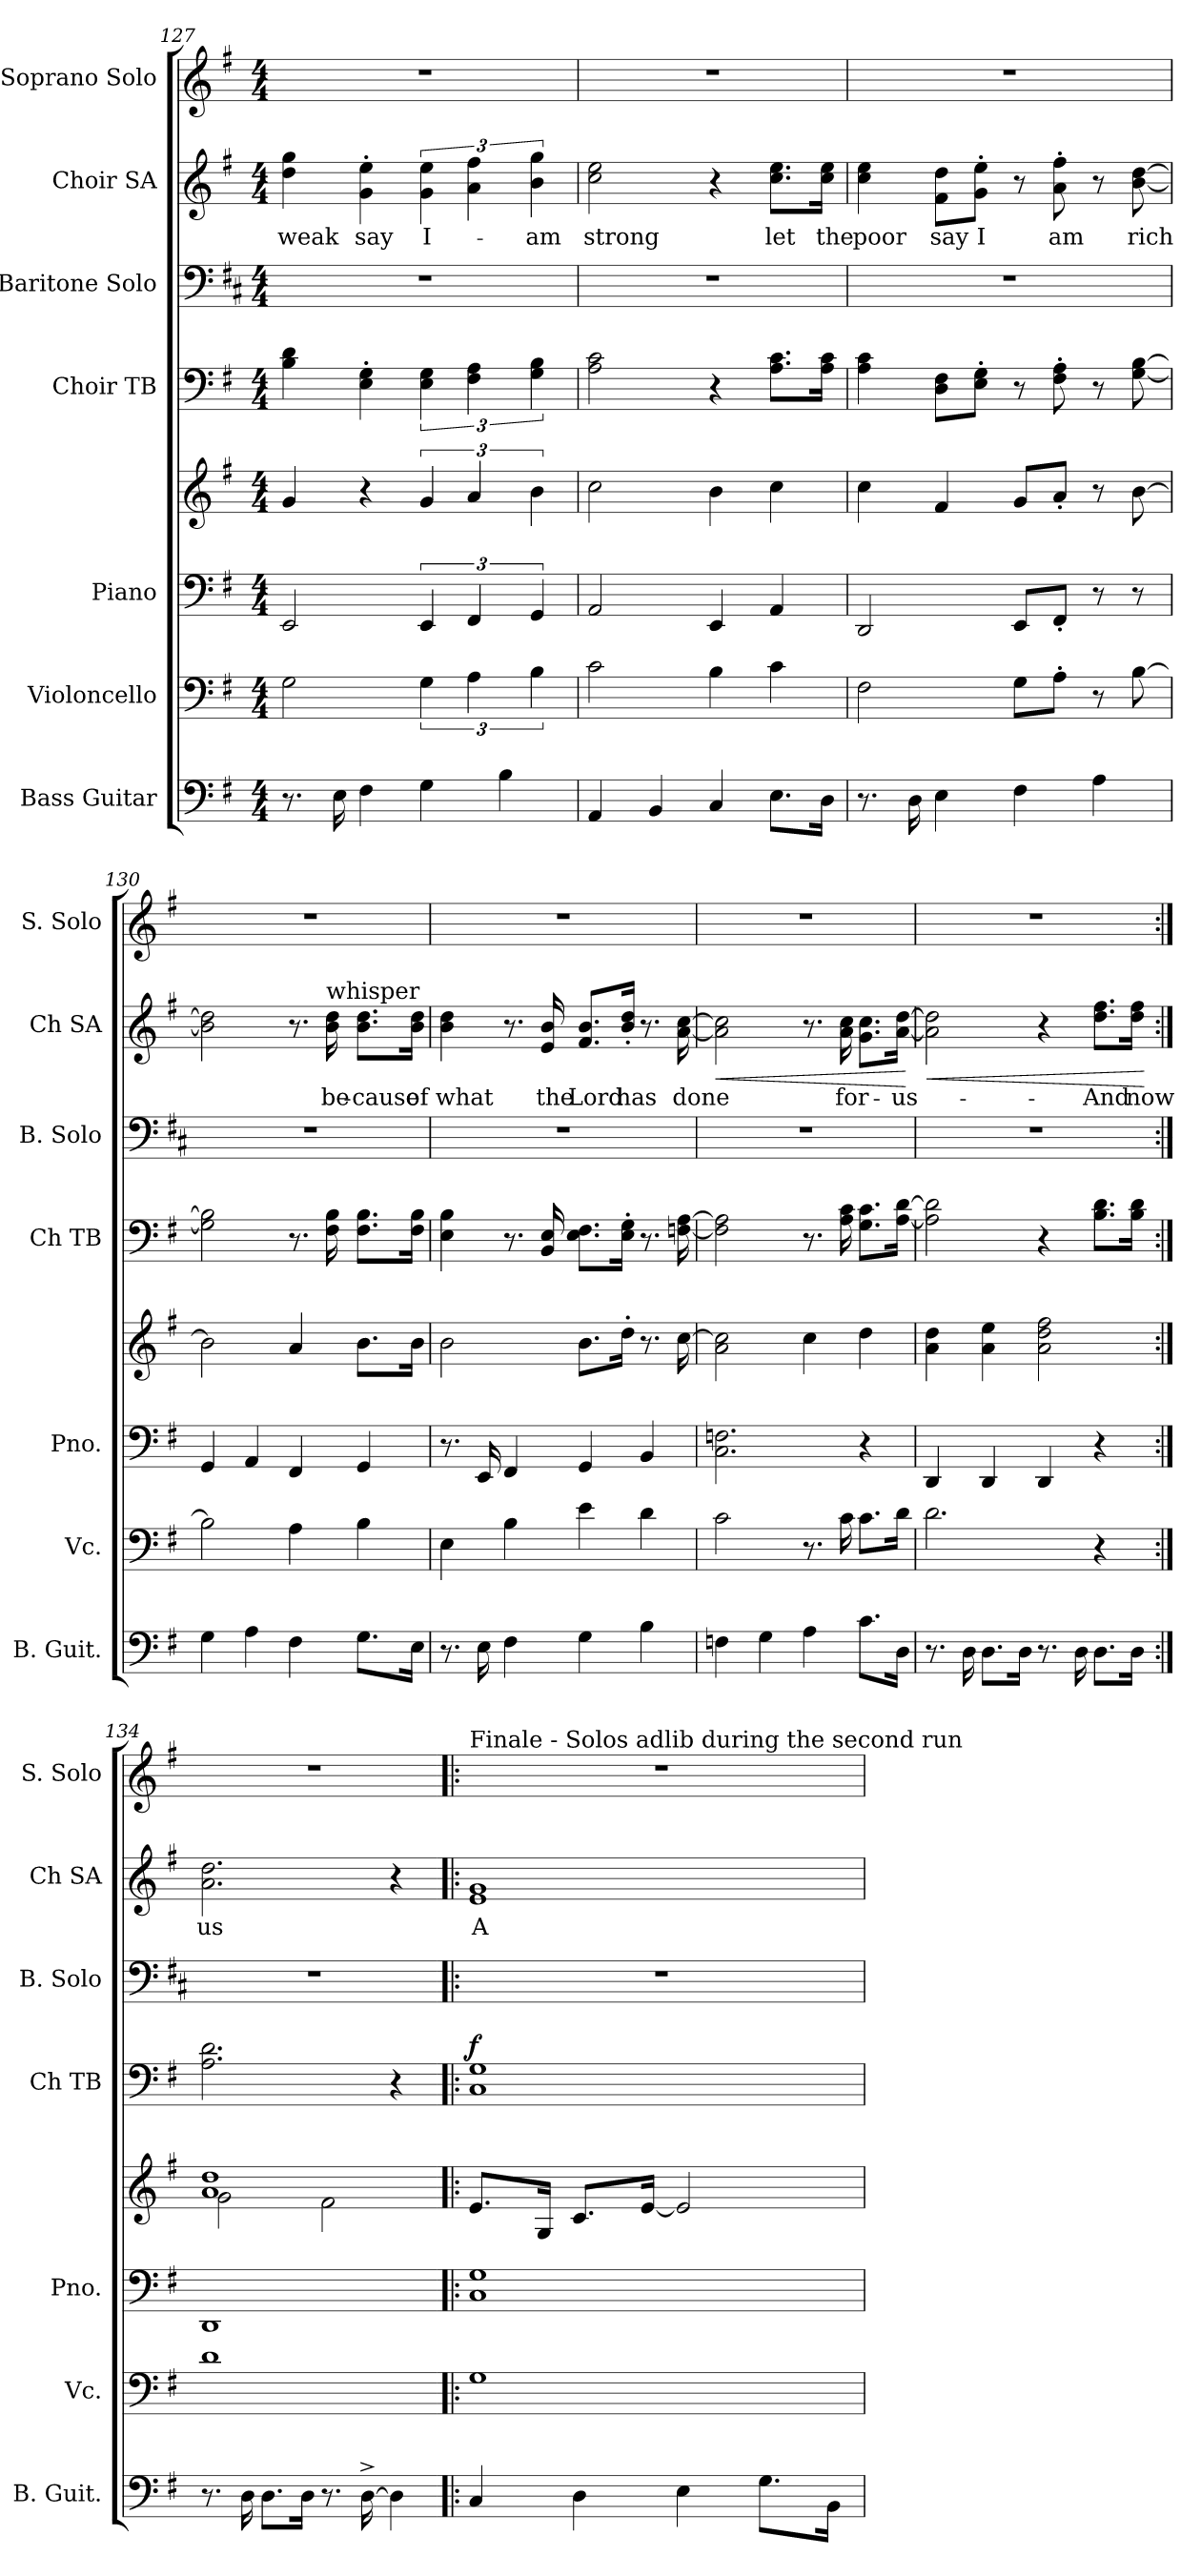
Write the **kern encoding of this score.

**kern	**kern	**kern	**kern	**kern	**dynam	**kern	**kern	**text	**dynam	**kern
*part7	*part6	*part5	*part5	*part4	*part4	*part3	*part2	*part2	*part2	*part1
*staff8	*staff7	*staff6	*staff5	*staff4	*staff4	*staff3	*staff2	*staff2	*staff2	*staff1
*I"Bass Guitar	*I"Violoncello	*I"Piano	*	*I"Choir TB	*	*I"Baritone Solo	*I"Choir SA	*	*	*I"Soprano Solo
*I'B. Guit.	*I'Vc.	*I'Pno.	*	*I'Ch TB	*	*I'B. Solo	*I'Ch SA	*	*	*I'S. Solo
*clefF4	*clefF4	*clefF4	*clefG2	*clefF4	*	*clefF4	*clefG2	*	*	*clefG2
*ITrd7c12	*	*	*	*	*	*ITrd4c7	*	*	*	*
*k[f#]	*k[f#]	*k[f#]	*k[f#]	*k[f#]	*	*k[f#]	*k[f#]	*	*	*k[f#]
*M4/4	*M4/4	*M4/4	*M4/4	*M4/4	*	*M4/4	*M4/4	*	*	*M4/4
=127	=127	=127	=127	=127	=127	=127	=127	=127	=127	=127
!	!	!	!	!	!	!	!	!LO:LY:b	!	!
8.r	2G\	2EE/	4g/	4B\ 4d\	.	1r	4dd\ 4gg\	weak	.	1r
16EE\	.	.	.	.	.	.	.	.	.	.
!	!	!	!	!	!	!	!	!LO:LY:b	!	!
4FF#\	.	.	4r	4E\' 4G\'	.	.	4g\' 4ee\'	say	.	.
!	!	!	!	!	!	!	!	!LO:LY:b	!	!
4GG\	6G\	6EE/	6g/	6E\ 6G\	.	.	6g\ 6ee\	I-	.	.
.	6A\	6FF#/	6a/	6F#\ 6A\	.	.	6a\ 6ff#\	.	.	.
4BB\	.	.	.	.	.	.	.	.	.	.
!	!	!	!	!	!	!	!	!LO:LY:b	!	!
.	6B\	6GG/	6b\	6G\ 6B\	.	.	6b\ 6gg\	-am	.	.
!!LO:LB:g=z
=128	=128	=128	=128	=128	=128	=128	=128	=128	=128	=128
!	!	!	!	!	!	!	!	!LO:LY:b	!	!
4AAA/	2c\	2AA/	2cc\	2A\ 2c\	.	1r	2cc\ 2ee\	strong	.	1r
4BBB/	.	.	.	.	.	.	.	.	.	.
4CC/	4B\	4EE/	4b\	4r	.	.	4r	.	.	.
!	!	!	!	!	!	!	!	!LO:LY:b	!	!
8.EE\L	4c\	4AA/	4cc\	8.A\ 8.c\L	.	.	8.cc\ 8.ee\L	let	.	.
!	!	!	!	!	!	!	!	!LO:LY:b	!	!
16DD\Jk	.	.	.	16A\ 16c\Jk	.	.	16cc\ 16ee\Jk	the	.	.
=129	=129	=129	=129	=129	=129	=129	=129	=129	=129	=129
!	!	!	!	!	!	!	!	!LO:LY:b	!	!
8.r	2F#\	2DD/	4cc\	4A\ 4c\	.	1r	4cc\ 4ee\	poor	.	1r
16DD\	.	.	.	.	.	.	.	.	.	.
!	!	!	!	!	!	!	!	!LO:LY:b	!	!
4EE\	.	.	4f#/	8D\ 8F#\L	.	.	8f#\ 8dd\L	say	.	.
!	!	!	!	!	!	!	!	!LO:LY:b	!	!
.	.	.	.	8E\' 8G\'J	.	.	8g\' 8ee\'J	I	.	.
4FF#\	8G\L	8EE/L	8g/L	8r	.	.	8r	.	.	.
!	!	!	!	!	!	!	!	!LO:LY:b	!	!
.	8A'\J	8FF#'/J	8a'/J	8F#\' 8A\'	.	.	8a\' 8ff#\'	am	.	.
4AA\	8r	8r	8r	8r	.	.	8r	.	.	.
!	!	!	!	!	!	!	!	!LO:LY:b	!	!
.	[8B\	8r	[8b\	[8G\ [8B\	.	.	[8b\ [8dd\	rich	.	.
=130	=130	=130	=130	=130	=130	=130	=130	=130	=130	=130
4GG\	2B\]	4GG/	2b\]	2G\] 2B\]	.	1r	2b\] 2dd\]	.	.	1r
4AA\	.	4AA/	.	.	.	.	.	.	.	.
4FF#\	4A\	4FF#/	4a/	8.r	.	.	8.r	.	.	.
!	!	!	!	!	!	!	!LO:TX:a:t=whisper	!	!	!
!	!	!	!	!	!	!	!	!LO:LY:b	!	!
.	.	.	.	16F#\ 16B\	.	.	16b\ 16dd\	be-	.	.
!	!	!	!	!	!	!	!	!LO:LY:b	!	!
8.GG\L	4B\	4GG/	8.b\L	8.F#\ 8.B\L	.	.	8.b\ 8.dd\L	-cause	.	.
!	!	!	!	!	!	!	!	!LO:LY:b	!	!
16EE\Jk	.	.	16b\Jk	16F#\ 16B\Jk	.	.	16b\ 16dd\Jk	of	.	.
=131	=131	=131	=131	=131	=131	=131	=131	=131	=131	=131
!	!	!	!	!	!	!	!	!LO:LY:b	!	!
8.r	4E\	8.r	2b\	4E\ 4B\	.	1r	4b\ 4dd\	what	.	1r
16EE\	.	16EE/	.	.	.	.	.	.	.	.
4FF#\	4B\	4FF#/	.	8.r	.	.	8.r	.	.	.
!	!	!	!	!	!	!	!	!LO:LY:b	!	!
.	.	.	.	16BB/ 16E/	.	.	16e/ 16b/	the	.	.
!	!	!	!	!	!	!	!	!LO:LY:b	!	!
4GG\	4e\	4GG/	8.b\L	8.E\ 8.F#\L	.	.	8.f#/ 8.b/L	Lord	.	.
!	!	!	!	!	!	!	!	!LO:LY:b	!	!
.	.	.	16dd'\Jk	16E\' 16G\'Jk	.	.	16b/' 16dd/'Jk	has	.	.
4BB\	4d\	4BB/	8.r	8.r	.	.	8.r	.	.	.
!	!	!	!	!	!	!	!	!LO:LY:b	!	!
.	.	.	[16cc\	[16Fn\ [16A\	.	.	[16a\ [16cc\	done	.	.
=132	=132	=132	=132	=132	=132	=132	=132	=132	=132	=132
!	!	!	!	!	!	!	!	!	!LO:HP:b	!
4FFn\	2c\	2.C\ 2.Fn\	2a\ 2cc\]	2F\] 2A\]	.	1r	2a\] 2cc\]	.	<	1r
4GG\	.	.	.	.	.	.	.	.	.	.
4AA\	8.r	.	4cc\	8.r	.	.	8.r	.	.	.
!	!	!	!	!	!	!	!	!LO:LY:b	!	!
.	16c\	.	.	16A\ 16c\	.	.	16a\ 16cc\	for-	.	.
8.C\L	8.c\L	4r	4dd\	8.G\ 8.c\L	.	.	8.g\ 8.cc\L	.	.	.
!	!	!	!	!	!	!	!	!LO:LY:b	!	!
16DD\Jk	16d\Jk	.	.	[16A\ [16d\Jk	.	.	[16a\ [16dd\Jk	-us-	.	.
.	.	.	.	.	.	.	.	.	[	.
!!LO:PB:g=z
=133	=133	=133	=133	=133	=133	=133	=133	=133	=133	=133
!	!	!	!	!	!	!	!	!	!LO:HP:b	!
8.r	2.d\	4DD/	4a\ 4dd\	2A\] 2d\]	.	1r	2a\] 2dd\]	.	<	1r
16DD\	.	.	.	.	.	.	.	.	.	.
8.DD\L	.	4DD/	4a\ 4ee\	.	.	.	.	.	.	.
16DD\Jk	.	.	.	.	.	.	.	.	.	.
8.r	.	4DD/	2a\ 2dd\ 2ff#\	4r	.	.	4r	.	.	.
16DD\	.	.	.	.	.	.	.	.	.	.
!	!	!	!	!	!	!	!	!LO:LY:b	!	!
8.DD\L	4r	4r	.	8.B\ 8.d\L	.	.	8.dd\ 8.ff#\L	-And	.	.
!	!	!	!	!	!	!	!	!LO:LY:b	!	!
16DD\Jk	.	.	.	16B\ 16d\Jk	.	.	16dd\ 16ff#\Jk	now	.	.
.	.	.	.	.	.	.	.	.	[	.
=134:|!	=134:|!	=134:|!	=134:|!	=134:|!	=134:|!	=134:|!	=134:|!	=134:|!	=134:|!	=134:|!
*	*	*	*^	*	*	*	*	*	*	*
!	!	!	!	!	!	!	!	!	!LO:LY:b	!	!
8.r	1d	1DD	1a 1dd	2g\	2.A\ 2.d\	.	1r	2.a\ 2.dd\	us	.	1r
16DD\	.	.	.	.	.	.	.	.	.	.	.
8.DD\L	.	.	.	.	.	.	.	.	.	.	.
16DD\Jk	.	.	.	.	.	.	.	.	.	.	.
8.r	.	.	.	2f#\	.	.	.	.	.	.	.
[16DD^\	.	.	.	.	.	.	.	.	.	.	.
4DD\]	.	.	.	.	4r	.	.	4r	.	.	.
*	*	*	*v	*v	*	*	*	*	*	*	*
=135!|:	=135!|:	=135!|:	=135!|:	=135!|:	=135!|:	=135!|:	=135!|:	=135!|:	=135!|:	=135!|:
!	!	!	!	!	!	!	!	!	!	!LO:TX:a:t=Finale - Solos adlib during the second run
!	!	!	!	!	!LO:DY:a	!	!	!LO:LY:b	!	!
4CC/	1G	1C 1G	8.e/L	1C 1G	f	1r	1e 1g	A-	.	1r
.	.	.	16G/Jk	.	.	.	.	.	.	.
4DD\	.	.	8.c/L	.	.	.	.	.	.	.
.	.	.	[16e/Jk	.	.	.	.	.	.	.
4EE\	.	.	2e/]	.	.	.	.	.	.	.
8.GG\L	.	.	.	.	.	.	.	.	.	.
16BBB\Jk	.	.	.	.	.	.	.	.	.	.
=	=	=	=	=	=	=	=	=	=	=
*-	*-	*-	*-	*-	*-	*-	*-	*-	*-	*-
